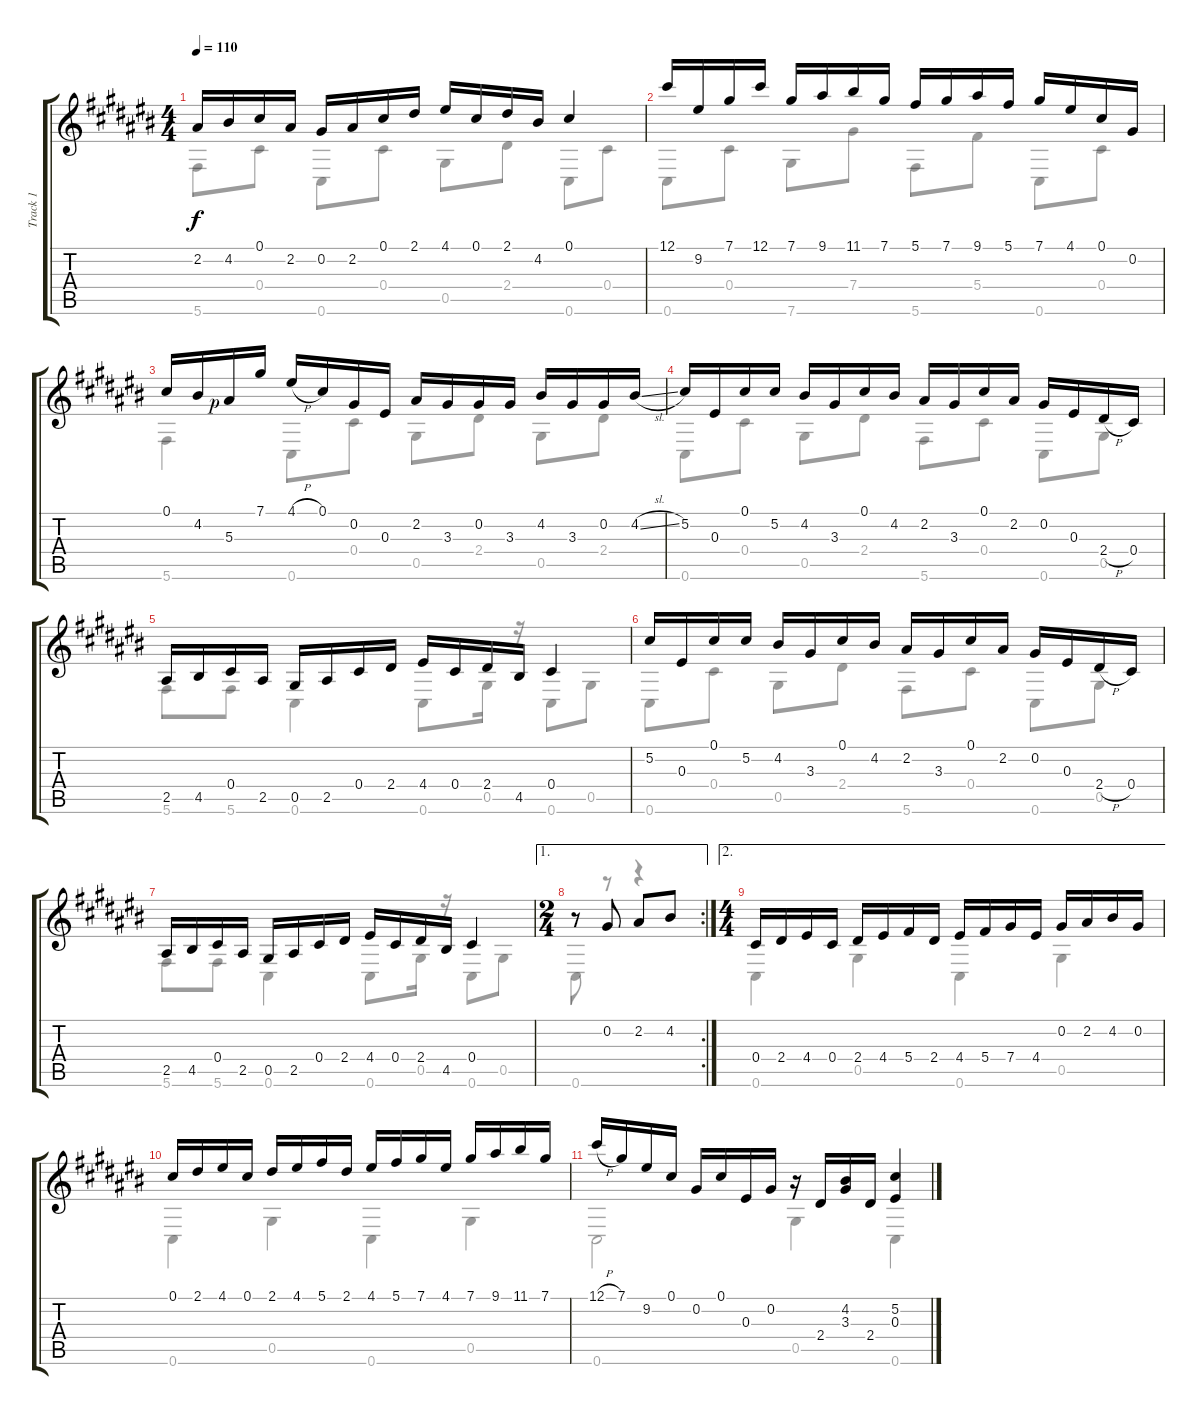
\track ("Track 1" "Track 1") {instrument acousticguitarsteel}
\staff {score tabs}
\tuning (Db4 Ab3 F3 Db3 Ab2 Db2) {hide}
\voice
\ts (4 4)
\tempo 110
\clef g2
\ks c#
2.2.16{dy f} 4.2.16 0.1.16 2.2.16 0.2.16 2.2.16 0.1.16 2.1.16 4.1.16 0.1.16 2.1.16 4.2.16 0.1.4 |
12.1.16 9.2.16 7.1.16 12.1.16 7.1.16 9.1.16 11.1.16 7.1.16 5.1.16 7.1.16 9.1.16 5.1.16 7.1.16 4.1.16 0.1.16 0.2.16 |
0.1.16 4.2.16 5.3{rf 1}.16 7.1.16 4.1{h}.16 0.1.16 0.2.16 0.3.16 2.2.16 3.3.16 0.2.16 3.3.16 4.2.16 3.3.16 0.2.16 4.2{sl}.16 |
5.2.16 0.3.16 0.1.16 5.2.16 4.2.16 3.3.16 0.1.16 4.2.16 2.2.16 3.3.16 0.1.16 2.2.16 0.2.16 0.3.16 2.4{h}.16 0.4.16 |
2.5.16 4.5.16 0.4.16 2.5.16 0.5.16 2.5.16 0.4.16 2.4.16 4.4.16 0.4.16 2.4.16 4.5.16 0.4.4 |
5.2.16 0.3.16 0.1.16 5.2.16 4.2.16 3.3.16 0.1.16 4.2.16 2.2.16 3.3.16 0.1.16 2.2.16 0.2.16 0.3.16 2.4{h}.16 0.4.16 |
2.5.16 4.5.16 0.4.16 2.5.16 0.5.16 2.5.16 0.4.16 2.4.16 4.4.16 0.4.16 2.4.16 4.5.16 0.4.4 |
\ae 1
\rc 2
\ts (2 4)
r.8 0.2.8 2.2.8 4.2.8 |
\ae 2
\ts (4 4)
0.4.16 2.4.16 4.4.16 0.4.16 2.4.16 4.4.16 5.4.16 2.4.16 4.4.16 5.4.16 7.4.16 4.4.16 0.2.16 2.2.16 4.2.16 0.2.16 |
0.1.16 2.1.16 4.1.16 0.1.16 2.1.16 4.1.16 5.1.16 2.1.16 4.1.16 5.1.16 7.1.16 4.1.16 7.1.16 9.1.16 11.1.16 7.1.16 |
12.1{h}.16 7.1.16 9.2.16 0.1.16 0.2.16 0.1.16 0.3.16 0.2.16 r.16 2.4.16 (4.2 3.3).16 2.4.16 (5.2 0.3).4
\voice
\clef g2
\ottava regular
\simile none
\ks c#
5.6.8{dy f} 0.4.8 0.6.8 0.4.8 0.5.8 2.4.8 0.6.8 0.4.8 |
0.6.8 0.4.8 7.6.8 7.4.8 5.6.8 5.4.8 0.6.8 0.4.8 |
5.6.4 0.6.8 0.4.8 0.5.8 2.4.8 0.5.8 2.4.8 |
0.6.8 0.4.8 0.5.8 2.4.8 5.6.8 0.4.8 0.6.8 0.5.8 |
5.6.8 5.6.8 0.6.4 0.6.8 0.5.16 r.16 0.6.8 0.5.8 |
0.6.8 0.4.8 0.5.8 2.4.8 5.6.8 0.4.8 0.6.8 0.5.8 |
5.6.8 5.6.8 0.6.4 0.6.8 0.5.16 r.16 0.6.8 0.5.8 |
0.6.8 r.8 r.4 |
0.6.4 0.5.4 0.6.4 0.5.4 |
0.6.4 0.5.4 0.6.4 0.5.4 |
0.6.2 0.5.4 0.6.4
